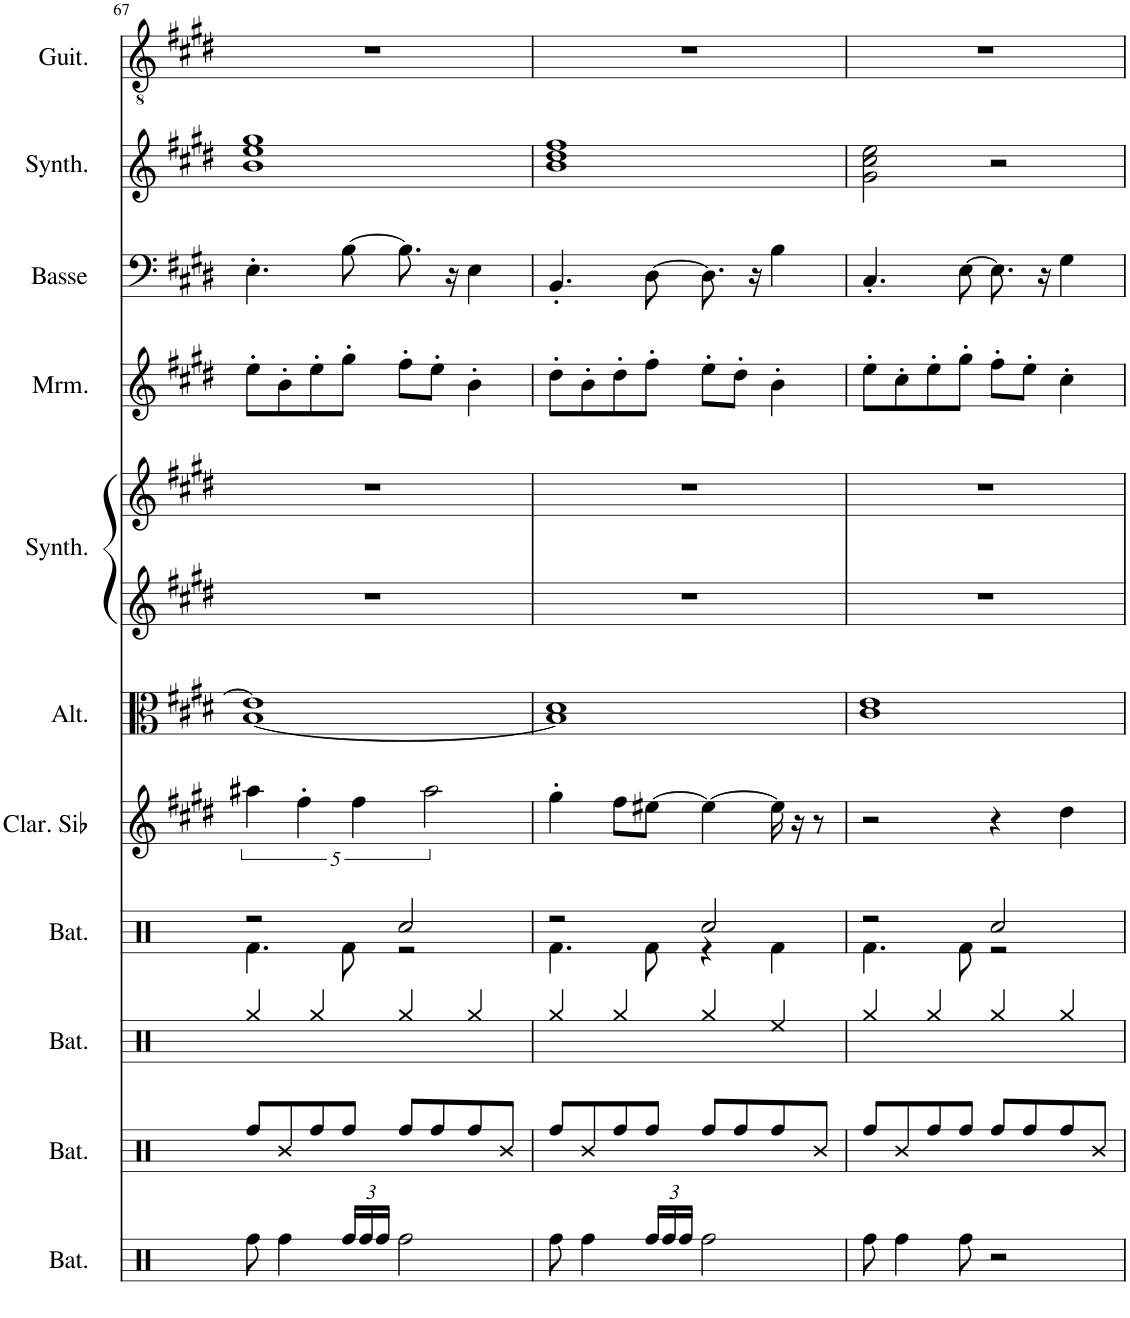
**kern	**kern	**kern	**kern	**kern	**kern	**kern	**kern	**kern	**kern	**kern	**kern
*part11	*part10	*part9	*part8	*part7	*part6	*part5	*part5	*part4	*part3	*part2	*part1
*staff12	*staff11	*staff10	*staff9	*staff8	*staff7	*staff6	*staff5	*staff4	*staff3	*staff2	*staff1
*I"Batterie, Perc	*I"Batterie, Perc	*I"Batterie, Cymbals	*I"Batterie, DRUMS	*I"Clarinette en Sib	*I"Altos, Strings	*I"Synthétiseur de cuivres, Brass	*	*I"Marimba	*I"Basse acoustique	*I"Synthétiseur Pad, Pad 1	*I"Guitare classique
*I'Bat.	*I'Bat.	*I'Bat.	*I'Bat.	*I'Clar. Sib	*I'Alt.	*I'Synth.	*	*I'Mrm.	*I'Basse	*I'Synth.	*I'Guit.
!!LO:PB:g=z
*clefX	*clefX	*clefX	*clefX	*clefG2	*clefC3	*clefG2	*clefG2	*clefG2	*clefF4	*clefG2	*clefGv2
*	*	*	*	*Trd1c2	*	*	*	*	*Trd7c12	*	*
*k[]	*k[]	*k[]	*k[]	*k[f#c#g#d#]	*k[f#c#g#d#]	*k[f#c#g#d#]	*k[f#c#g#d#]	*k[f#c#g#d#]	*k[f#c#g#d#]	*k[f#c#g#d#]	*k[f#c#g#d#]
*M2/2	*M2/2	*M2/2	*M2/2	*M2/2	*M2/2	*M2/2	*M2/2	*M2/2	*M2/2	*M2/2	*M2/2
=67	=67	=67	=67	=67	=67	=67	=67	=67	=67	=67	=67
*	*	*	*^	*	*^	*	*	*	*	*	*
8Rff\	8Rff/L	4Rgg/	2r	4.Rf\	5aa#X\	1e]	[1B	1r	1r	8ee'\L	4.E'\	1b 1ee 1gg#	1r
4Rff\	8R/	.	.	.	.	.	.	.	.	8b'\	.	.	.
.	.	.	.	.	5ff#'\	.	.	.	.	.	.	.	.
.	8Rff/	4Rgg/	.	.	.	.	.	.	.	8ee'\	.	.	.
*Xbrackettup	*	*	*	*	*	*	*	*	*	*	*	*	*
24Rff/LL	8Rff/J	.	.	8Rf\	.	.	.	.	.	8gg#'\J	[8B\	.	.
.	.	.	.	.	5ff#\	.	.	.	.	.	.	.	.
24Rff/	.	.	.	.	.	.	.	.	.	.	.	.	.
24Rff/JJ	.	.	.	.	.	.	.	.	.	.	.	.	.
2Rff\	8Rff/L	4Rgg/	2Rcc/	2r	.	.	.	.	.	8ff#'\L	8.B\]	.	.
.	.	.	.	.	5%2aa#\	.	.	.	.	.	.	.	.
.	8Rff/	.	.	.	.	.	.	.	.	8ee'\J	.	.	.
.	.	.	.	.	.	.	.	.	.	.	16r	.	.
.	8Rff/	4Rgg/	.	.	.	.	.	.	.	4b'\	4E\	.	.
.	8R/J	.	.	.	.	.	.	.	.	.	.	.	.
=68	=68	=68	=68	=68	=68	=68	=68	=68	=68	=68	=68	=68	=68
8Rff\	8Rff/L	4Rgg/	2r	4.Rf\	4gg#'\	1d#	1B]	1r	1r	8dd#'\L	4.BB'/	1b 1dd# 1ff#	1r
4Rff\	8R/	.	.	.	.	.	.	.	.	8b'\	.	.	.
.	8Rff/	4Rgg/	.	.	8ff#\L	.	.	.	.	8dd#'\	.	.	.
24Rff/LL	8Rff/J	.	.	8Rf\	[8ee#X\J	.	.	.	.	8ff#'\J	[8D#\	.	.
24Rff/	.	.	.	.	.	.	.	.	.	.	.	.	.
24Rff/JJ	.	.	.	.	.	.	.	.	.	.	.	.	.
2Rff\	8Rff/L	4Rgg/	2Rcc/	4r	4ee#\_	.	.	.	.	8ee'\L	8.D#\]	.	.
.	8Rff/	.	.	.	.	.	.	.	.	8dd#'\J	.	.	.
.	.	.	.	.	.	.	.	.	.	.	16r	.	.
.	8Rff/	4Ree/	.	4Rf\	16ee#\]	.	.	.	.	4b'\	4B\	.	.
.	.	.	.	.	16r	.	.	.	.	.	.	.	.
.	8R/J	.	.	.	8r	.	.	.	.	.	.	.	.
*	*	*	*	*	*	*v	*v	*	*	*	*	*	*
=69	=69	=69	=69	=69	=69	=69	=69	=69	=69	=69	=69	=69
8Rff\	8Rff/L	4Rgg/	2r	4.Rf\	2r	1c# 1e	1r	1r	8ee'\L	4.C#'/	2g#\ 2cc#\ 2ee\	1r
4Rff\	8R/	.	.	.	.	.	.	.	8cc#'\	.	.	.
.	8Rff/	4Rgg/	.	.	.	.	.	.	8ee'\	.	.	.
8Rff\	8Rff/J	.	.	8Rf\	.	.	.	.	8gg#'\J	[8E\	.	.
2r	8Rff/L	4Rgg/	2Rcc/	2r	4r	.	.	.	8ff#'\L	8.E\]	2r	.
.	8Rff/	.	.	.	.	.	.	.	8ee'\J	.	.	.
.	.	.	.	.	.	.	.	.	.	16r	.	.
.	8Rff/	4Rgg/	.	.	4dd#\	.	.	.	4cc#'\	4G#\	.	.
.	8R/J	.	.	.	.	.	.	.	.	.	.	.
*	*	*	*v	*v	*	*	*	*	*	*	*	*
=	=	=	=	=	=	=	=	=	=	=	=
*-	*-	*-	*-	*-	*-	*-	*-	*-	*-	*-	*-
